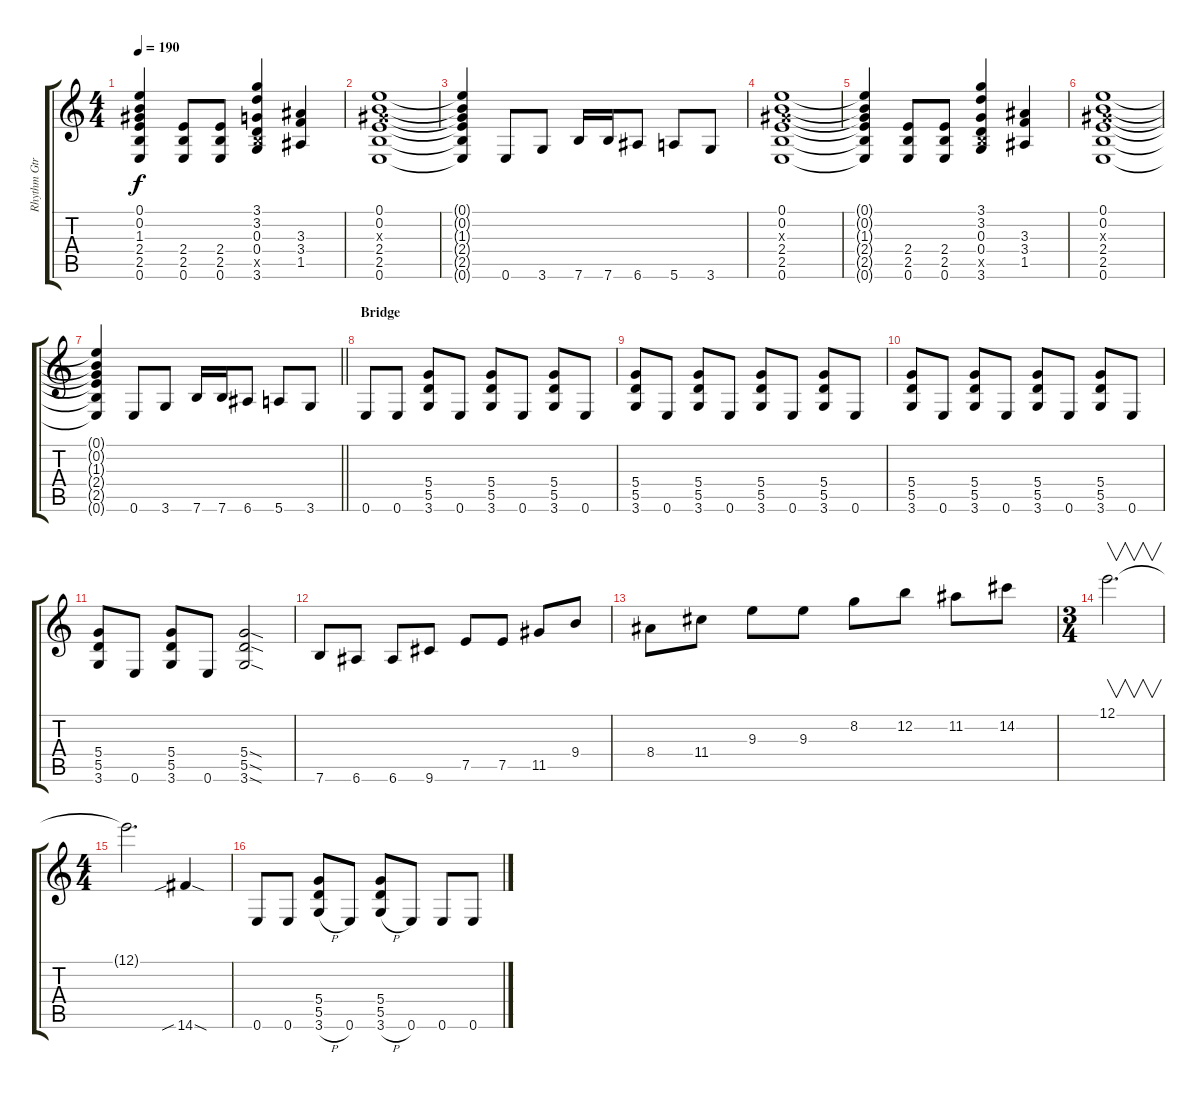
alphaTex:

\track ("Rhythm Gtr. I" "Rhythm Gtr") {instrument overdrivenguitar}
\staff {score tabs}
\tuning (E4 B3 G3 D3 A2 E2) {hide}
\ts (4 4)
\tempo 190
\clef g2
\ks c
(0.1{t} 0.2{t} 1.3{t} 2.4{t} 2.5{t} 0.6{t}).4{dy f} (2.4 2.5 0.6).8 (2.4 2.5 0.6).8 (3.1 3.2 0.3 0.4 2.5{x} 3.6).4 (3.3 3.4 1.5).4 |
(0.1 0.2 1.3{x} 2.4 2.5 0.6).1 |
(0.1{t} 0.2{t} 1.3{t} 2.4{t} 2.5{t} 0.6{t}).4 0.6.8 3.6.8 7.6.16 7.6.16 6.6.8 5.6.8 3.6.8 |
(0.1 0.2 1.3{x} 2.4 2.5 0.6).1 |
(0.1{t} 0.2{t} 1.3{t} 2.4{t} 2.5{t} 0.6{t}).4 (2.4 2.5 0.6).8 (2.4 2.5 0.6).8 (3.1 3.2 0.3 0.4 2.5{x} 3.6).4 (3.3 3.4 1.5).4 |
(0.1 0.2 1.3{x} 2.4 2.5 0.6).1 |
\barLineRight lightlight
(0.1{t} 0.2{t} 1.3{t} 2.4{t} 2.5{t} 0.6{t}).4 0.6.8 3.6.8 7.6.16 7.6.16 6.6.8 5.6.8 3.6.8 |
\section ("" "Bridge")
0.6.8 0.6.8 (5.4 5.5 3.6).8 0.6.8 (5.4 5.5 3.6).8 0.6.8 (5.4 5.5 3.6).8 0.6.8 |
(5.4 5.5 3.6).8 0.6.8 (5.4 5.5 3.6).8 0.6.8 (5.4 5.5 3.6).8 0.6.8 (5.4 5.5 3.6).8 0.6.8 |
(5.4 5.5 3.6).8 0.6.8 (5.4 5.5 3.6).8 0.6.8 (5.4 5.5 3.6).8 0.6.8 (5.4 5.5 3.6).8 0.6.8 |
(5.4 5.5 3.6).8 0.6.8 (5.4 5.5 3.6).8 0.6.8 (5.4{sod} 5.5{sod} 3.6{sod}).2 |
7.6.8 6.6.8 6.6.8 9.6.8 7.5.8 7.5.8 11.5.8 9.4.8 |
8.4.8 11.4.8 9.3.8 9.3.8 8.2.8 12.2.8 11.2.8 14.2.8 |
\ts (3 4)
12.1.2{v d} |
\ts (4 4)
12.1{t}.2{d} 14.6{sib sod}.4 |
0.6.8 0.6.8 (5.4 5.5 3.6{h}).8 0.6.8 (5.4 5.5 3.6{h}).8 0.6.8 0.6.8 0.6.8
